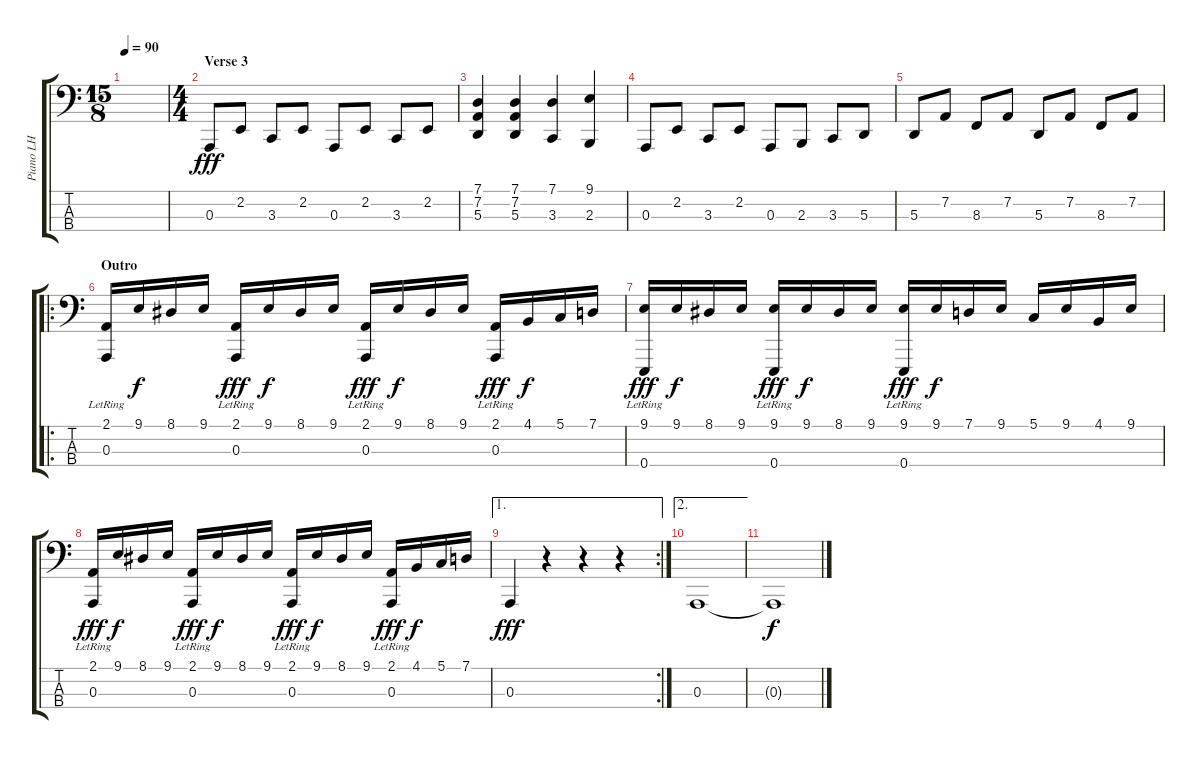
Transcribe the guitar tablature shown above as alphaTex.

\track ("Piano LH" "Piano LH") {instrument acousticgrandpiano}
\staff {score tabs}
\tuning (G2 D2 A1 E1) {hide}
\ts (15 8)
\tempo 90
\clef f4
\ks c
|
\ts (4 4)
\section ("" "Verse 3")
0.3.8{dy fff} 2.2.8 3.3.8 2.2.8 0.3.8 2.2.8 3.3.8 2.2.8 |
(7.1 7.2 5.3).4 (7.1 7.2 5.3).4 (7.1 3.3).4 (9.1 2.3).4 |
0.3.8 2.2.8 3.3.8 2.2.8 0.3.8 2.3.8 3.3.8 5.3.8 |
5.3.8 7.2.8 8.3.8 7.2.8 5.3.8 7.2.8 8.3.8 7.2.8 |
\ro
\section ("" "Outro")
(2.1 0.3{lr}).16 9.1.16{dy f} 8.1.16 9.1.16 (2.1 0.3{lr}).16{dy fff} 9.1.16{dy f} 8.1.16 9.1.16 (2.1 0.3{lr}).16{dy fff} 9.1.16{dy f} 8.1.16 9.1.16 (2.1 0.3{lr}).16{dy fff} 4.1.16{dy f} 5.1.16 7.1.16 |
(9.1 0.4{lr}).16{dy fff} 9.1.16{dy f} 8.1.16 9.1.16 (9.1 0.4{lr}).16{dy fff} 9.1.16{dy f} 8.1.16 9.1.16 (9.1 0.4{lr}).16{dy fff} 9.1.16{dy f} 7.1.16 9.1.16 5.1.16 9.1.16 4.1.16 9.1.16 |
(2.1 0.3{lr}).16{dy fff} 9.1.16{dy f} 8.1.16 9.1.16 (2.1 0.3{lr}).16{dy fff} 9.1.16{dy f} 8.1.16 9.1.16 (2.1 0.3{lr}).16{dy fff} 9.1.16{dy f} 8.1.16 9.1.16 (2.1 0.3{lr}).16{dy fff} 4.1.16{dy f} 5.1.16 7.1.16 |
\ae 1
\rc 2
0.3.4{dy fff} r.4 r.4 r.4 |
\ae 2
0.3.1 |
0.3{t}.1{dy f}
